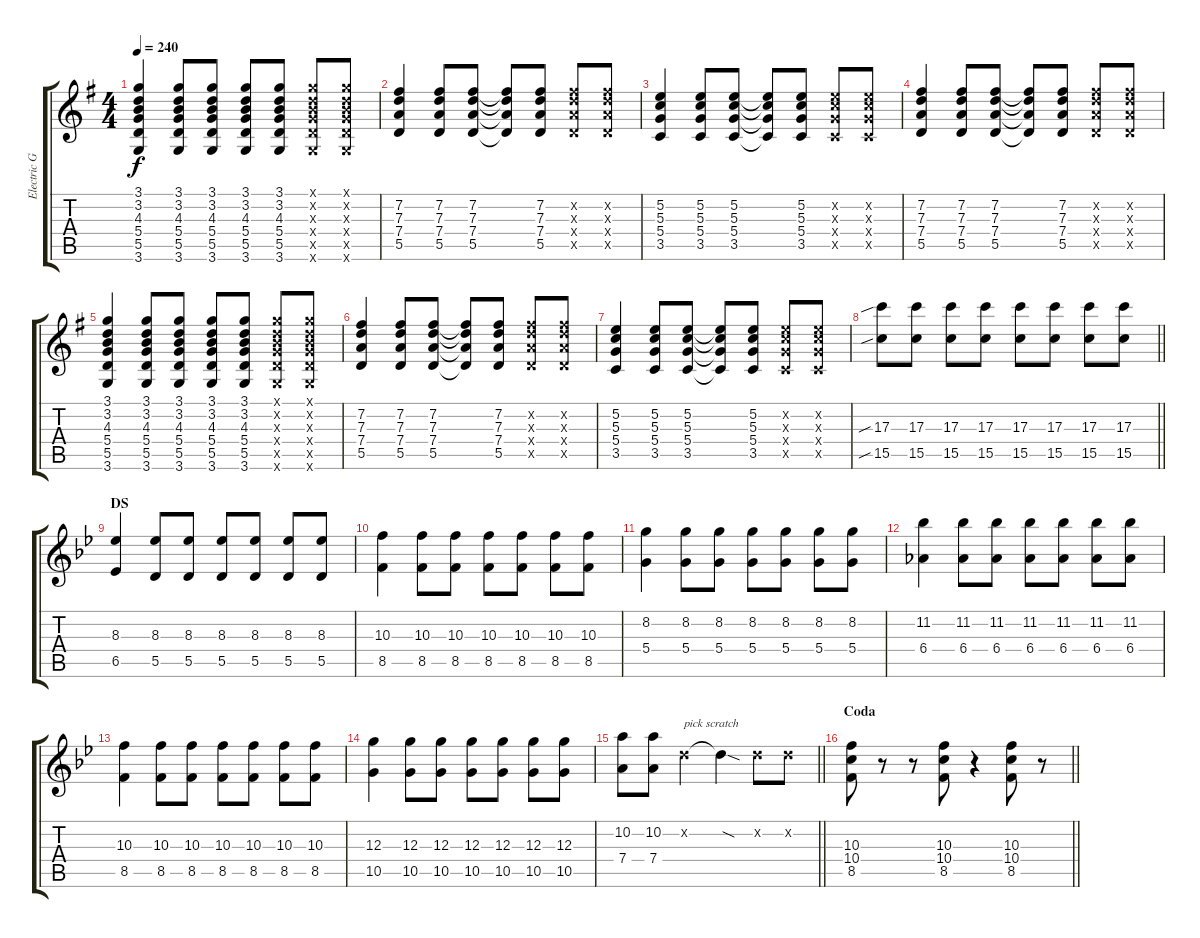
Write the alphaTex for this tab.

\track ("Electric Guitar" "Electric G") {instrument overdrivenguitar}
\staff {score tabs}
\tuning (E4 B3 G3 D3 A2 E2) {hide}
\ts (4 4)
\tempo 240
\clef g2
\ks g
(3.1 3.2 4.3 5.4 5.5 3.6).4{dy f} (3.1 3.2 4.3 5.4 5.5 3.6).8 (3.1 3.2 4.3 5.4 5.5 3.6).8 (3.1 3.2 4.3 5.4 5.5 3.6).8 (3.1 3.2 4.3 5.4 5.5 3.6).8 (3.1{x} 3.2{x} 4.3{x} 5.4{x} 5.5{x} 3.6{x}).8 (3.1{x} 3.2{x} 4.3{x} 5.4{x} 5.5{x} 3.6{x}).8 |
(7.2 7.3 7.4 5.5).4 (7.2 7.3 7.4 5.5).8 (7.2 7.3 7.4 5.5).8 (7.2{t} 7.3{t} 7.4{t} 5.5{t}).8 (7.2 7.3 7.4 5.5).8 (7.2{x} 7.3{x} 7.4{x} 5.5{x}).8 (7.2{x} 7.3{x} 7.4{x} 5.5{x}).8 |
(5.2 5.3 5.4 3.5).4 (5.2 5.3 5.4 3.5).8 (5.2 5.3 5.4 3.5).8 (5.2{t} 5.3{t} 5.4{t} 3.5{t}).8 (5.2 5.3 5.4 3.5).8 (5.2{x} 5.3{x} 5.4{x} 3.5{x}).8 (5.2{x} 5.3{x} 5.4{x} 3.5{x}).8 |
(7.2 7.3 7.4 5.5).4 (7.2 7.3 7.4 5.5).8 (7.2 7.3 7.4 5.5).8 (7.2{t} 7.3{t} 7.4{t} 5.5{t}).8 (7.2 7.3 7.4 5.5).8 (7.2{x} 7.3{x} 7.4{x} 5.5{x}).8 (7.2{x} 7.3{x} 7.4{x} 5.5{x}).8 |
(3.1 3.2 4.3 5.4 5.5 3.6).4 (3.1 3.2 4.3 5.4 5.5 3.6).8 (3.1 3.2 4.3 5.4 5.5 3.6).8 (3.1 3.2 4.3 5.4 5.5 3.6).8 (3.1 3.2 4.3 5.4 5.5 3.6).8 (3.1{x} 3.2{x} 4.3{x} 5.4{x} 5.5{x} 3.6{x}).8 (3.1{x} 3.2{x} 4.3{x} 5.4{x} 5.5{x} 3.6{x}).8 |
(7.2 7.3 7.4 5.5).4 (7.2 7.3 7.4 5.5).8 (7.2 7.3 7.4 5.5).8 (7.2{t} 7.3{t} 7.4{t} 5.5{t}).8 (7.2 7.3 7.4 5.5).8 (7.2{x} 7.3{x} 7.4{x} 5.5{x}).8 (7.2{x} 7.3{x} 7.4{x} 5.5{x}).8 |
(5.2 5.3 5.4 3.5).4 (5.2 5.3 5.4 3.5).8 (5.2 5.3 5.4 3.5).8 (5.2{t} 5.3{t} 5.4{t} 3.5{t}).8 (5.2 5.3 5.4 3.5).8 (5.2{x} 5.3{x} 5.4{x} 3.5{x}).8 (5.2{x} 5.3{x} 5.4{x} 3.5{x}).8 |
\barLineRight lightlight
(17.3{sib} 15.5{sib}).8 (17.3 15.5).8 (17.3 15.5).8 (17.3 15.5).8 (17.3 15.5).8 (17.3 15.5).8 (17.3 15.5).8 (17.3 15.5).8 |
\section ("" "DS")
\ks bb
(8.3 6.5).4 (8.3 5.5).8 (8.3 5.5).8 (8.3 5.5).8 (8.3 5.5).8 (8.3 5.5).8 (8.3 5.5).8 |
(10.3 8.5).4 (10.3 8.5).8 (10.3 8.5).8 (10.3 8.5).8 (10.3 8.5).8 (10.3 8.5).8 (10.3 8.5).8 |
(8.2 5.4).4 (8.2 5.4).8 (8.2 5.4).8 (8.2 5.4).8 (8.2 5.4).8 (8.2 5.4).8 (8.2 5.4).8 |
(11.2 6.4).4 (11.2 6.4).8 (11.2 6.4).8 (11.2 6.4).8 (11.2 6.4).8 (11.2 6.4).8 (11.2 6.4).8 |
(10.3 8.5).4 (10.3 8.5).8 (10.3 8.5).8 (10.3 8.5).8 (10.3 8.5).8 (10.3 8.5).8 (10.3 8.5).8 |
(12.3 10.5).4 (12.3 10.5).8 (12.3 10.5).8 (12.3 10.5).8 (12.3 10.5).8 (12.3 10.5).8 (12.3 10.5).8 |
\barLineRight lightlight
(10.2 7.4).8 (10.2 7.4).8 3.2{x}.4{txt "pick scratch"} 3.2{sod t}.4 3.2{x}.8 3.2{x}.8 |
\section ("" "Coda")
\barLineRight lightlight
(10.3 10.4 8.5).8 r.8 r.8 (10.3 10.4 8.5).8 r.4 (10.3 10.4 8.5).8 r.8
